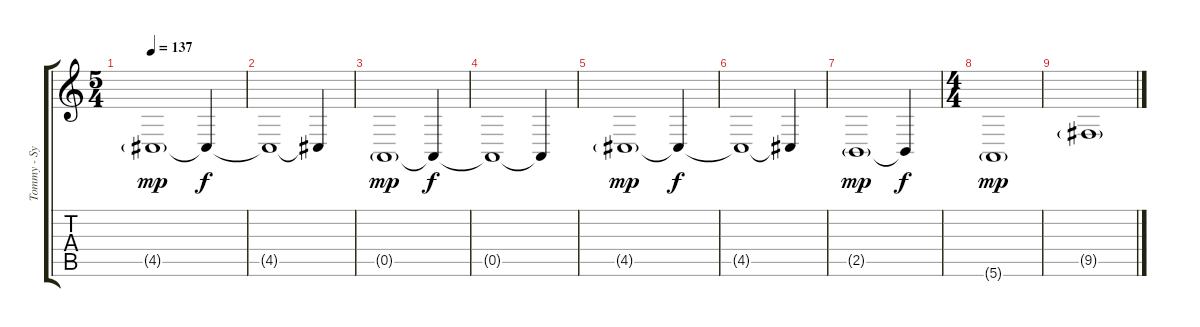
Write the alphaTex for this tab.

\track ("Tommy - Synth" "Tommy - Sy") {instrument synthvoice}
\staff {score tabs}
\tuning (E4 B3 G3 D3 A2 E2) {hide}
\ts (5 4)
\tempo 137
\clef g2
\ks c
4.5{g}.1{dy mp} 4.5{t}.4{dy f} |
4.5{t}.1 4.5{t}.4 |
0.5{g}.1{dy mp} 0.5{t}.4{dy f} |
0.5{t}.1 0.5{t}.4 |
4.5{g}.1{dy mp} 4.5{t}.4{dy f} |
4.5{t}.1 4.5{t}.4 |
2.5{g}.1{dy mp} 2.5{t}.4{dy f} |
\ts (4 4)
5.6{g}.1{dy mp} |
9.5{g}.1
